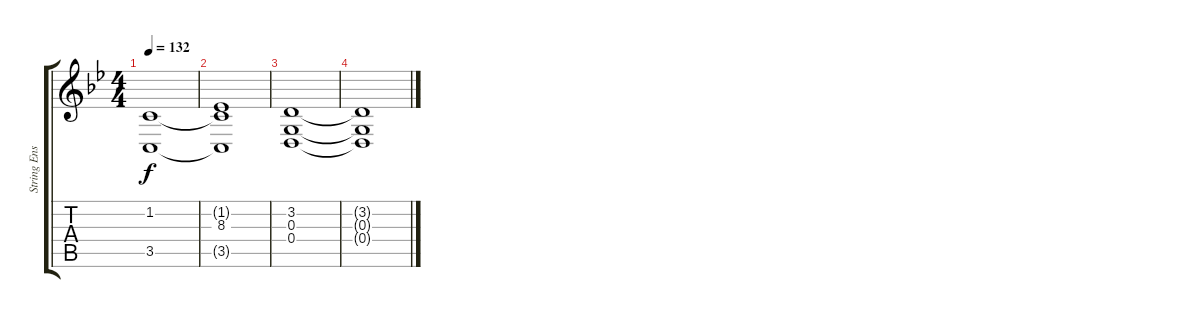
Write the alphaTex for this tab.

\track ("String Ensemble" "String Ens") {instrument stringensemble1}
\staff {score tabs}
\tuning (E4 B3 G3 D3 A2 E2) {hide}
\ts (4 4)
\tempo 132
\clef g2
\ks bb
(1.2 3.5).1{dy f} |
(1.2{t} 8.3 3.5{t}).1 |
(3.2 0.3 0.4).1 |
(3.2{t} 0.3{t} 0.4{t}).1
